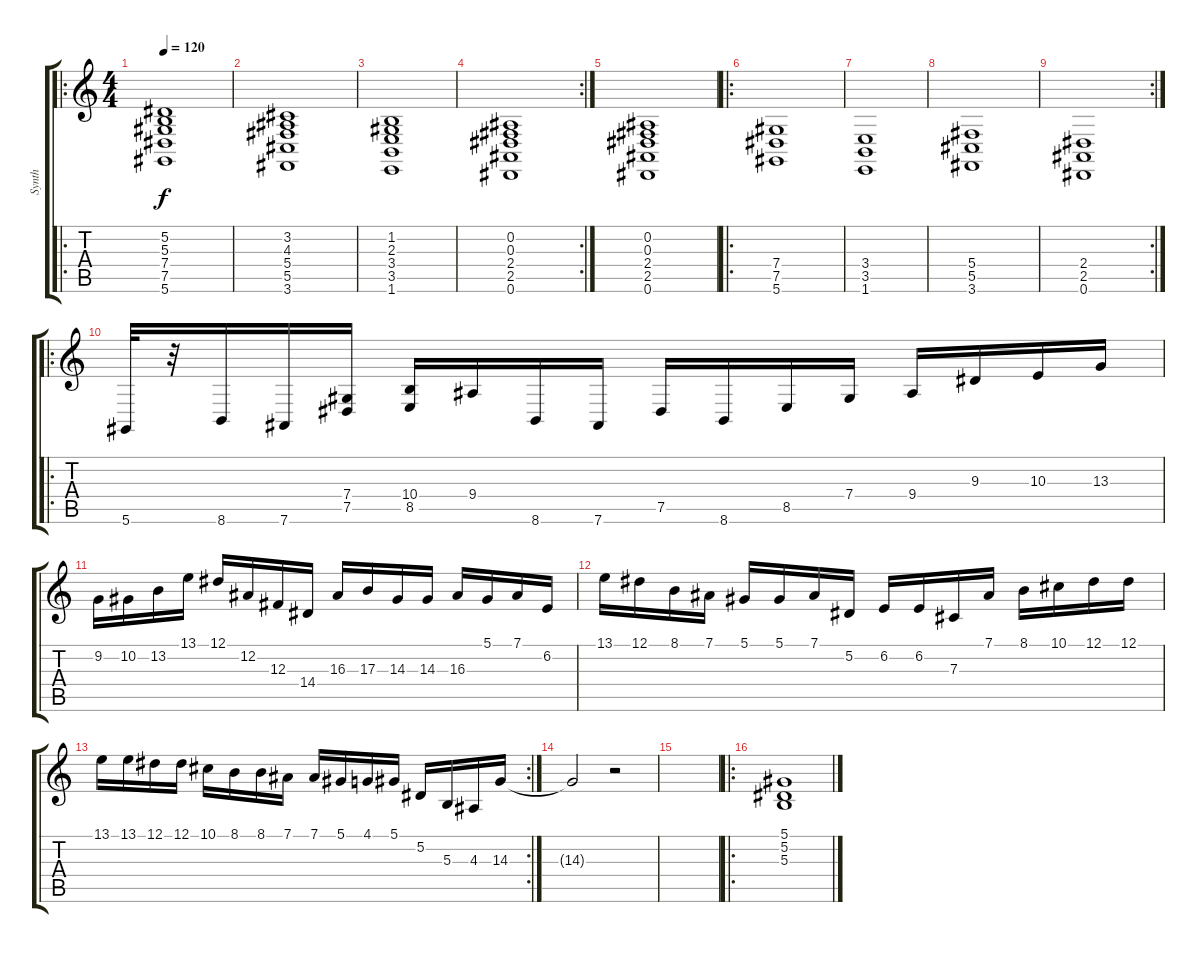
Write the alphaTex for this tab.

\track ("Synth" "Synth") {instrument synthstrings1}
\staff {score tabs}
\tuning (Eb4 Bb3 Gb3 Db3 Ab2 Eb2) {hide}
\ro
\ts (4 4)
\tempo 120
\clef g2
\ks c
(5.2 5.3 7.4 7.5 5.6).1{dy f} |
(3.2 4.3 5.4 5.5 3.6).1 |
(1.2 2.3 3.4 3.5 1.6).1 |
\rc 2
(0.2 0.3 2.4 2.5 0.6).1 |
(0.2 0.3 2.4 2.5 0.6).1 |
\ro
(7.4 7.5 5.6).1 |
(3.4 3.5 1.6).1 |
(5.4 5.5 3.6).1 |
\rc 2
(2.4 2.5 0.6).1 |
\ro
5.6.32 r.32 8.6.16 7.6.16 (7.4 7.5).16 (10.4 8.5).16 9.4.16 8.6.16 7.6.16 7.5.16 8.6.16 8.5.16 7.4.16 9.4.16 9.3.16 10.3.16 13.3.16 |
9.2.16 10.2.16 13.2.16 13.1.16 12.1.16 12.2.16 12.3.16 14.4.16 16.3.16 17.3.16 14.3.16 14.3.16 16.3.16 5.1.16 7.1.16 6.2.16 |
13.1.16 12.1.16 8.1.16 7.1.16 5.1.16 5.1.16 7.1.16 5.2.16 6.2.16 6.2.16 7.3.16 7.1.16 8.1.16 10.1.16 12.1.16 12.1.16 |
\rc 2
13.1.16 13.1.16 12.1.16 12.1.16 10.1.16 8.1.16 8.1.16 7.1.16 7.1.16 5.1.16 4.1.16 5.1.16 5.2.16 5.3.16 4.3.16 14.3.16 |
14.3{t}.2 r.2 |
|
\ro
(5.1 5.2 5.3).1{volume 5 instrument fx2soundtrack}
